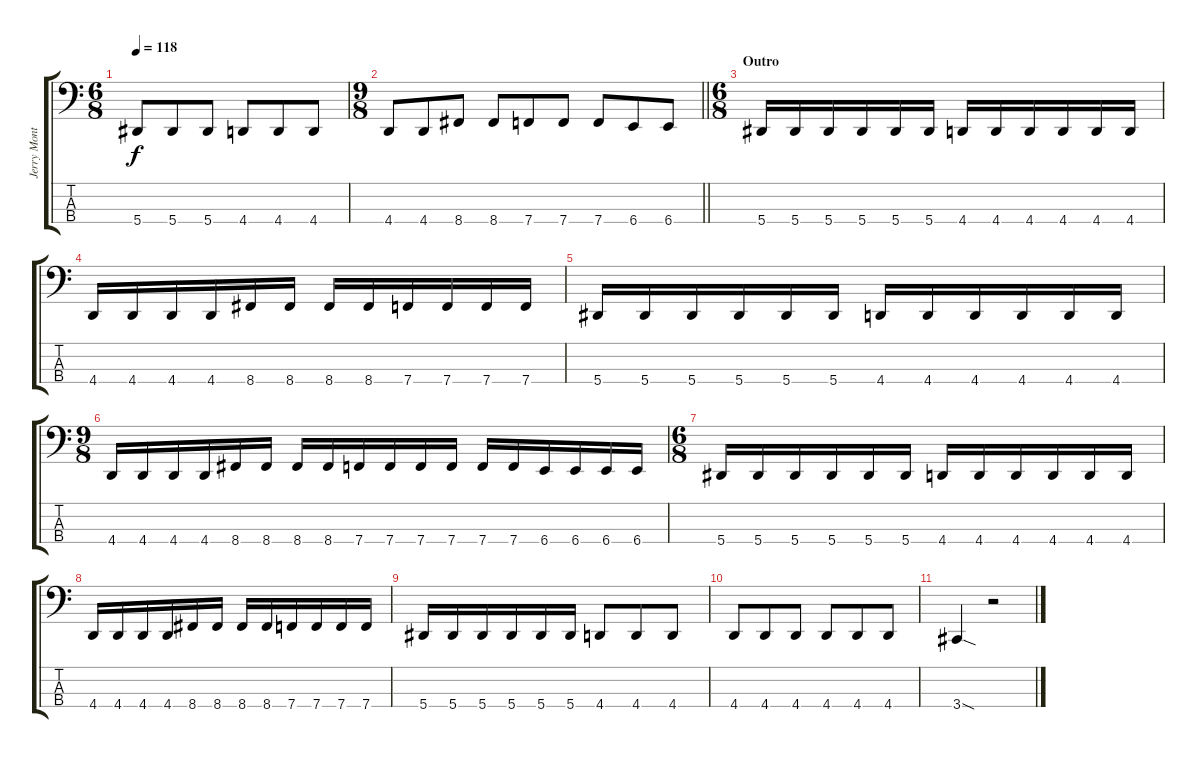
\track ("Jerry Montano" "Jerry Mont") {instrument electricbassfinger}
\staff {score tabs}
\tuning (Eb2 Bb1 F1 Bb0) {hide}
\ts (6 8)
\tempo 118
\clef f4
\ks c
5.4.8{dy f} 5.4.8 5.4.8 4.4.8 4.4.8 4.4.8 |
\ts (9 8)
\barLineRight lightlight
4.4.8 4.4.8 8.4.8 8.4.8 7.4.8 7.4.8 7.4.8 6.4.8 6.4.8 |
\ts (6 8)
\section ("" "Outro")
5.4.16 5.4.16 5.4.16 5.4.16 5.4.16 5.4.16 4.4.16 4.4.16 4.4.16 4.4.16 4.4.16 4.4.16 |
4.4.16 4.4.16 4.4.16 4.4.16 8.4.16 8.4.16 8.4.16 8.4.16 7.4.16 7.4.16 7.4.16 7.4.16 |
5.4.16 5.4.16 5.4.16 5.4.16 5.4.16 5.4.16 4.4.16 4.4.16 4.4.16 4.4.16 4.4.16 4.4.16 |
\ts (9 8)
4.4.16 4.4.16 4.4.16 4.4.16 8.4.16 8.4.16 8.4.16 8.4.16 7.4.16 7.4.16 7.4.16 7.4.16 7.4.16 7.4.16 6.4.16 6.4.16 6.4.16 6.4.16 |
\ts (6 8)
5.4.16 5.4.16 5.4.16 5.4.16 5.4.16 5.4.16 4.4.16 4.4.16 4.4.16 4.4.16 4.4.16 4.4.16 |
4.4.16 4.4.16 4.4.16 4.4.16 8.4.16 8.4.16 8.4.16 8.4.16 7.4.16 7.4.16 7.4.16 7.4.16 |
5.4.16 5.4.16 5.4.16 5.4.16 5.4.16 5.4.16 4.4.8 4.4.8 4.4.8 |
4.4.8 4.4.8 4.4.8 4.4.8 4.4.8 4.4.8 |
3.4{sod}.4 r.2
